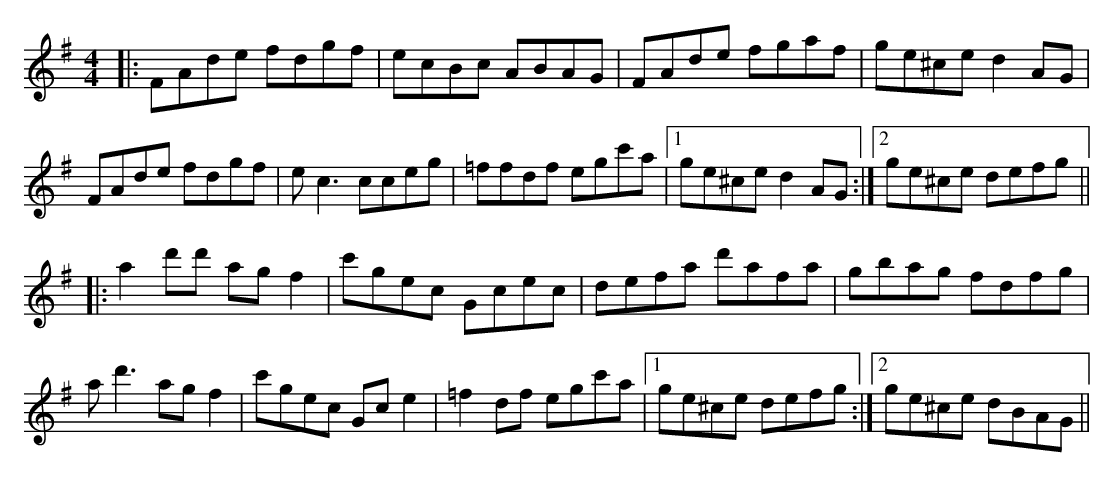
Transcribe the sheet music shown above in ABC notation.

X:1
M:4/4
K:Dmix
|:FAde fdgf|ecBc ABAG|FAde fgaf|ge^ce d2AG|
FAde fdgf|ec3 cceg|=ffdf egc'a|1 ge^ce d2AG:|2 ge^ce defg||
|:a2d'd' agf2|c'gec Gcec|defa d'afa|gbag fdfg|
ad'3 agf2|c'gec Gce2|=f2df egc'a|1 ge^ce defg:|2 ge^ce dBAG||
